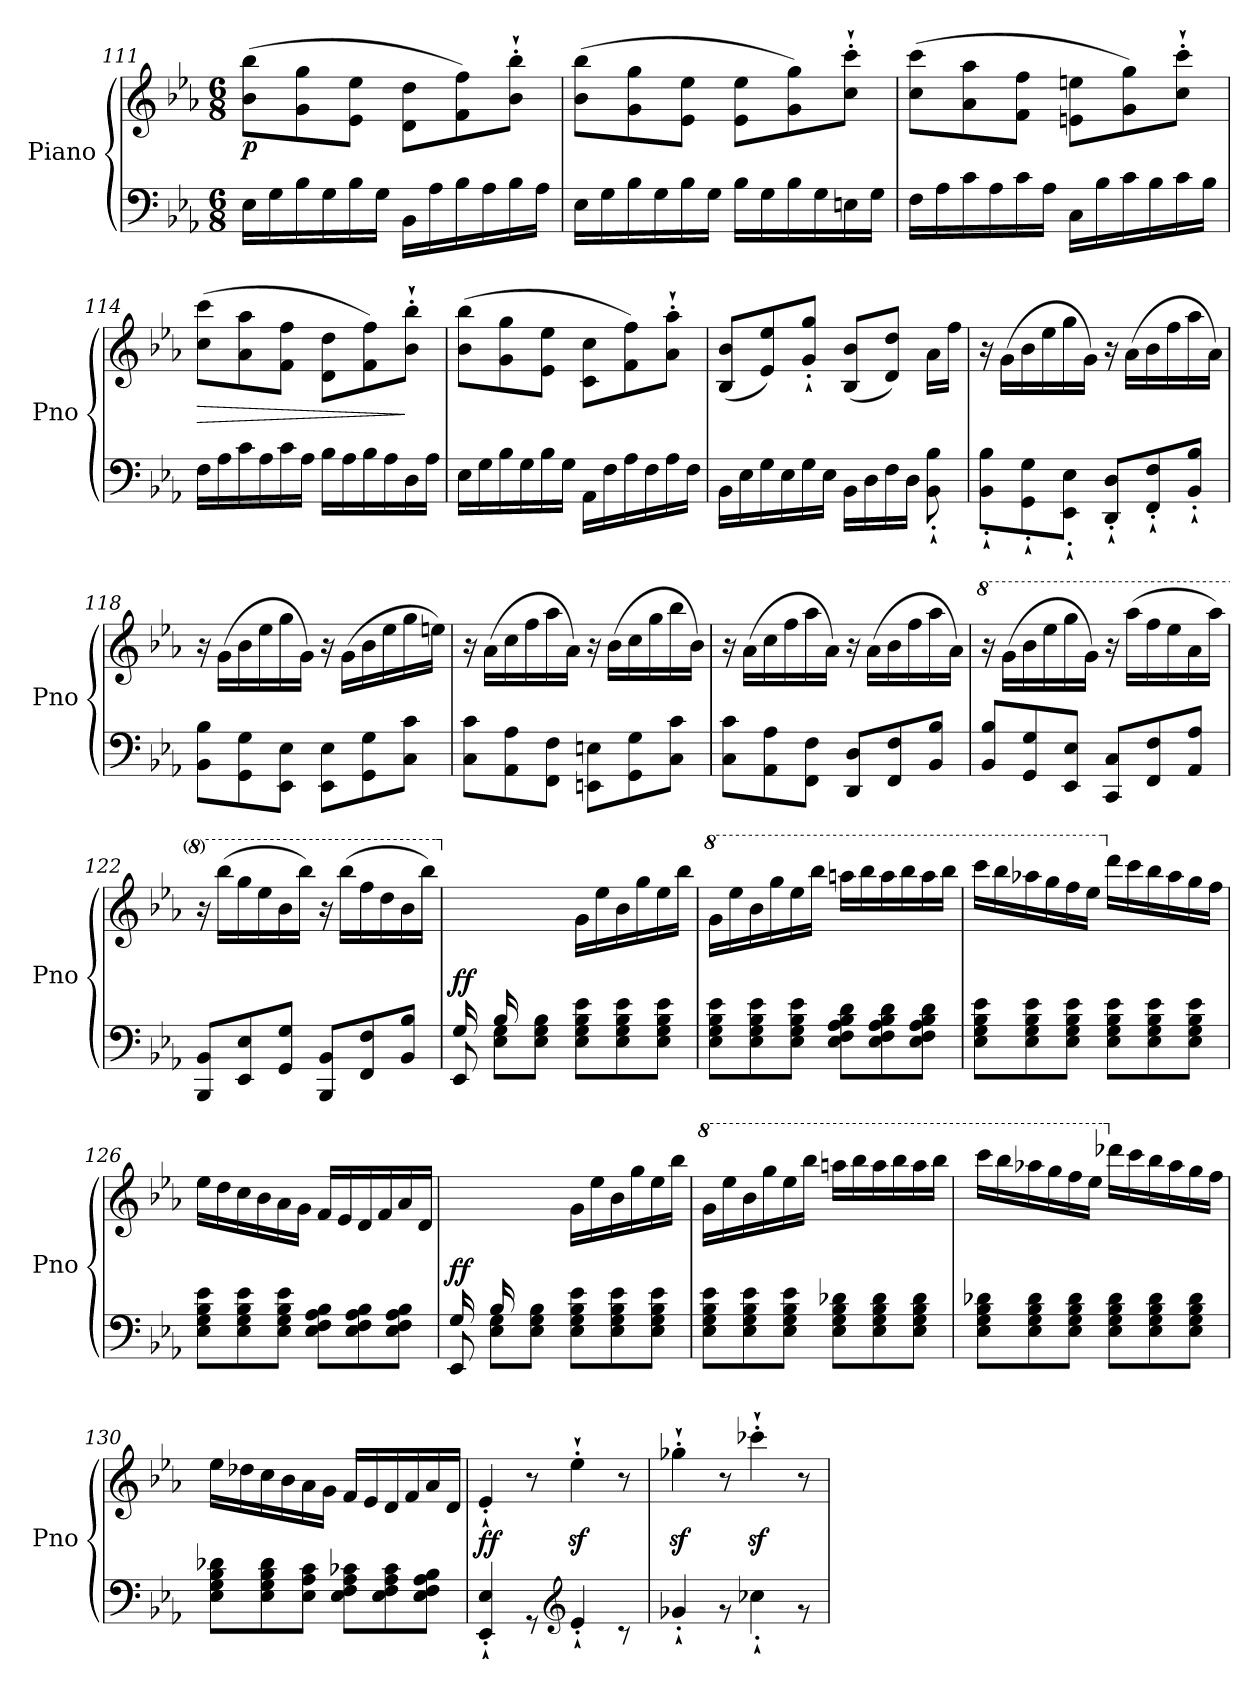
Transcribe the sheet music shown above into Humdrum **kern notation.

**kern	**kern	**dynam
*part1	*part1	*part1
*staff2	*staff1	*staff1/2
*I"Piano	*	*
*I'Pno	*	*
!!LO:LB:g=z
*clefF4	*clefG2	*
*k[b-e-a-]	*k[b-e-a-]	*
*M6/8	*M6/8	*
=111	=111	=111
*^	*	*
!	!	!	!LO:DY:b
2.ryy	16E-\LL	(8b-\ 8bb-\L	p
.	16G\	.	.
.	16B-\	8g\ 8gg\	.
.	16G\	.	.
.	16B-\	8e-\ 8ee-\J	.
.	16G\JJ	.	.
.	16BB-\LL	8d\ 8dd\L	.
.	16A-\	.	.
.	16B-\	8f\ 8ff\)	.
.	16A-\	.	.
.	16B-\	8b-\'` 8bb-\'`J	.
.	16A-\JJ	.	.
=112	=112	=112	=112
2.ryy	16E-\LL	(8b-\ 8bb-\L	.
.	16G\	.	.
.	16B-\	8g\ 8gg\	.
.	16G\	.	.
.	16B-\	8e-\ 8ee-\J	.
.	16G\JJ	.	.
.	16B-\LL	8e-\ 8ee-\L	.
.	16G\	.	.
.	16B-\	8g\ 8gg\)	.
.	16G\	.	.
.	16En\	8cc\'` 8ccc\'`J	.
.	16G\JJ	.	.
=113	=113	=113	=113
2.ryy	16F\LL	(8cc\ 8ccc\L	.
.	16A-\	.	.
.	16c\	8a-\ 8aa-\	.
.	16A-\	.	.
.	16c\	8f\ 8ff\J	.
.	16A-\JJ	.	.
.	16C\LL	8en\ 8een\L	.
.	16B-\	.	.
.	16c\	8g\ 8gg\)	.
.	16B-\	.	.
.	16c\	8cc\'` 8ccc\'`J	.
.	16B-\JJ	.	.
=114	=114	=114	=114
!	!	!	!LO:HP:b
2.ryy	16F\LL	(8cc\ 8ccc\L	>
.	16A-\	.	.
.	16c\	8a-\ 8aa-\	.
.	16A-\	.	.
.	16c\	8f\ 8ff\J	.
.	16A-\JJ	.	.
.	16B-\LL	8d\ 8dd\L	.
.	16A-\	.	.
.	16B-\	8f\ 8ff\)	.
.	16A-\	.	.
.	16D\	8b-\'` 8bb-\'`J	]
.	16A-\JJ	.	.
!!LO:LB:g=z
=115	=115	=115	=115
2.ryy	16E-\LL	(8b-\ 8bb-\L	.
.	16G\	.	.
.	16B-\	8g\ 8gg\	.
.	16G\	.	.
.	16B-\	8e-\ 8ee-\J	.
.	16G\JJ	.	.
.	16AA-\LL	8c\ 8cc\L	.
.	16F\	.	.
.	16A-\	8f\ 8ff\)	.
.	16F\	.	.
.	16A-\	8a-\'` 8aa-\'`J	.
.	16F\JJ	.	.
=116	=116	=116	=116
2.ryy	16BB-\LL	(8B-/ 8b-/L	.
.	16E-\	.	.
.	16G\	8e-/ 8ee-/)	.
.	16E-\	.	.
.	16G\	8g/'` 8gg/'`J	.
.	16E-\JJ	.	.
.	16BB-\LL	(8B-/ 8b-/L	.
.	16D\	.	.
.	16F\	8d/ 8dd/J)	.
.	16D\JJ	.	.
.	8BB-\'` 8B-\'`	16a-\LL	.
.	.	16ff\JJ	.
=117	=117	=117	=117
2.ryy	8BB-\'` 8B-\'`L	16r	.
!	!	!	!LO:DY:b
.	.	(16g\LL	other-dynamics
.	8GG\'` 8G\'`	16b-\	.
.	.	16ee-\	.
.	8EE-\'` 8E-\'`J	16gg\	.
.	.	16g\JJ)	.
.	8DD/'` 8D/'`L	16r	.
.	.	(16a-\LL	.
.	8FF/'` 8F/'`	16b-\	.
.	.	16ff\	.
.	8BB-/'` 8B-/'`J	16aa-\	.
.	.	16a-\JJ)	.
!!LO:LB:g=z
=118	=118	=118	=118
2.ryy	8BB-\ 8B-\L	16r	.
.	.	(16g\LL	.
.	8GG\ 8G\	16b-\	.
.	.	16ee-\	.
.	8EE-\ 8E-\J	16gg\	.
.	.	16g\JJ)	.
.	8EE-\ 8E-\L	16r	.
.	.	(16g\LL	.
.	8GG\ 8G\	16b-\	.
.	.	16ee-\	.
.	8C\ 8c\J	16gg\	.
.	.	16een\JJ)	.
=119	=119	=119	=119
2.ryy	8C\ 8c\L	16r	.
.	.	(16a-\LL	.
.	8AA-\ 8A-\	16cc\	.
.	.	16ff\	.
.	8FF\ 8F\J	16aa-\	.
.	.	16a-\JJ)	.
.	8EEn\ 8En\L	16r	.
.	.	(16b-\LL	.
.	8GG\ 8G\	16cc\	.
.	.	16gg\	.
.	8C\ 8c\J	16bb-\	.
.	.	16b-\JJ)	.
=120	=120	=120	=120
2.ryy	8C\ 8c\L	16r	.
.	.	(16a-\LL	.
.	8AA-\ 8A-\	16cc\	.
.	.	16ff\	.
.	8FF\ 8F\J	16aa-\	.
.	.	16a-\JJ)	.
.	8DD/ 8D/L	16r	.
.	.	(16a-\LL	.
.	8FF/ 8F/	16b-\	.
.	.	16ff\	.
.	8BB-/ 8B-/J	16aa-\	.
.	.	16a-\JJ)	.
!!LO:LB:g=z
=121	=121	=121	=121
*	*	*8va	*
2.ryy	8BB-/ 8B-/L	16r	.
.	.	(16gg\LL	.
.	8GG/ 8G/	16bb-\	.
.	.	16eee-\	.
.	8EE-/ 8E-/J	16ggg\	.
.	.	16gg\JJ)	.
.	8CC/ 8C/L	16r	.
.	.	(16aaa-\LL	.
.	8FF/ 8F/	16fff\	.
.	.	16eee-\	.
.	8AA-/ 8A-/J	16aa-\	.
.	.	16aaa-\JJ)	.
=122	=122	=122	=122
2.ryy	8BBB-/ 8BB-/L	16r	.
.	.	(16bbb-\LL	.
.	8EE-/ 8E-/	16ggg\	.
.	.	16eee-\	.
.	8GG/ 8G/J	16bb-\	.
.	.	16bbb-\JJ)	.
.	8BBB-/ 8BB-/L	16r	.
.	.	(16bbb-\LL	.
.	8FF/ 8F/	16fff\	.
.	.	16ddd\	.
.	8BB-/ 8B-/J	16bb-\	.
.	.	16bbb-\JJ)	.
=123	=123	=123	=123
*	*^	*	*
*	*	*	*X8va	*
!	!	!	!	!LO:DY:b
16G/LL	2.ryy	8EE-/	16ryy	ff
16ryy	.	.	16e-\	.
16B-/	.	8E-\ 8G\L	16ryy	.
2ryy	.	.	16g\	.
.	.	8E-\ 8G\ 8B-\J	16e-\	.
.	.	.	16b-\JJ	.
.	.	8E-\ 8G\ 8B-\ 8e-\L	16g\LL	.
.	.	.	16ee-\	.
.	.	8E-\ 8G\ 8B-\ 8e-\	16b-\	.
.	.	.	16gg\	.
.	.	8E-\ 8G\ 8B-\ 8e-\J	16ee-\	.
16ryy	.	.	16bb-\JJ	.
*	*v	*v	*	*
!!LO:LB:g=z
=124	=124	=124	=124
*	*	*8va	*
2.ryy	8E-\ 8G\ 8B-\ 8e-\L	16gg\LL	.
.	.	16eee-\	.
.	8E-\ 8G\ 8B-\ 8e-\	16bb-\	.
.	.	16ggg\	.
.	8E-\ 8G\ 8B-\ 8e-\J	16eee-\	.
.	.	16bbb-\JJ	.
.	8E-\ 8F\ 8A-\ 8B-\ 8d\L	16aaan\LL	.
.	.	16bbb-\	.
.	8E-\ 8F\ 8A-\ 8B-\ 8d\	16aaa\	.
.	.	16bbb-\	.
.	8E-\ 8F\ 8A-\ 8B-\ 8d\J	16aaa\	.
.	.	16bbb-\JJ	.
=125	=125	=125	=125
2.ryy	8E-\ 8G\ 8B-\ 8e-\L	16cccc\LL	.
.	.	16bbb-\	.
.	8E-\ 8G\ 8B-\ 8e-\	16aaa-X\	.
.	.	16ggg\	.
.	8E-\ 8G\ 8B-\ 8e-\J	16fff\	.
.	.	16eee-\JJ	.
*	*	*X8va	*
.	8E-\ 8G\ 8B-\ 8e-\L	16ddd\LL	.
.	.	16ccc\	.
.	8E-\ 8G\ 8B-\ 8e-\	16bb-\	.
.	.	16aa-\	.
.	8E-\ 8G\ 8B-\ 8e-\J	16gg\	.
.	.	16ff\JJ	.
=126	=126	=126	=126
2.ryy	8E-\ 8G\ 8B-\ 8e-\L	16ee-\LL	.
.	.	16dd\	.
.	8E-\ 8G\ 8B-\ 8e-\	16cc\	.
.	.	16b-\	.
.	8E-\ 8G\ 8B-\ 8e-\J	16a-\	.
.	.	16g\JJ	.
.	8E-\ 8F\ 8A-\ 8B-\L	16f/LL	.
.	.	16e-/	.
.	8E-\ 8F\ 8A-\ 8B-\	16d/	.
.	.	16f/	.
.	8E-\ 8F\ 8A-\ 8B-\J	16a-/	.
.	.	16d/JJ	.
!!LO:PB:g=z
=127	=127	=127	=127
*	*^	*	*
!	!	!	!	!LO:DY:b
16G/LL	2.ryy	8EE-/	16ryy	ff
16ryy	.	.	16e-\	.
16B-/	.	8E-\ 8G\L	16ryy	.
2ryy	.	.	16g\	.
.	.	8E-\ 8G\ 8B-\J	16e-\	.
.	.	.	16b-\JJ	.
.	.	8E-\ 8G\ 8B-\ 8e-\L	16g\LL	.
.	.	.	16ee-\	.
.	.	8E-\ 8G\ 8B-\ 8e-\	16b-\	.
.	.	.	16gg\	.
.	.	8E-\ 8G\ 8B-\ 8e-\J	16ee-\	.
16ryy	.	.	16bb-\JJ	.
*	*v	*v	*	*
!!LO:LB:g=z
=128	=128	=128	=128
*	*	*8va	*
2.ryy	8E-\ 8G\ 8B-\ 8e-\L	16gg\LL	.
.	.	16eee-\	.
.	8E-\ 8G\ 8B-\ 8e-\	16bb-\	.
.	.	16ggg\	.
.	8E-\ 8G\ 8B-\ 8e-\J	16eee-\	.
.	.	16bbb-\JJ	.
.	8E-\ 8G\ 8B-\ 8d-X\L	16aaan\LL	.
.	.	16bbb-\	.
.	8E-\ 8G\ 8B-\ 8d-\	16aaa\	.
.	.	16bbb-\	.
.	8E-\ 8G\ 8B-\ 8d-\J	16aaa\	.
.	.	16bbb-\JJ	.
=129	=129	=129	=129
2.ryy	8E-\ 8G\ 8B-\ 8d-X\L	16cccc\LL	.
.	.	16bbb-\	.
.	8E-\ 8G\ 8B-\ 8d-\	16aaa-X\	.
.	.	16ggg\	.
.	8E-\ 8G\ 8B-\ 8d-\J	16fff\	.
.	.	16eee-\JJ	.
*	*	*X8va	*
.	8E-\ 8G\ 8B-\ 8d-\L	16ddd-X\LL	.
.	.	16ccc\	.
.	8E-\ 8G\ 8B-\ 8d-\	16bb-\	.
.	.	16aa-\	.
.	8E-\ 8G\ 8B-\ 8d-\J	16gg\	.
.	.	16ff\JJ	.
=130	=130	=130	=130
2.ryy	8E-\ 8G\ 8B-\ 8d-X\L	16ee-\LL	.
.	.	16dd-X\	.
.	8E-\ 8G\ 8B-\ 8d-\	16cc\	.
.	.	16b-\	.
.	8E-\ 8A-\ 8c\J	16a-\	.
.	.	16g\JJ	.
.	8E-\ 8F\ 8A-\ 8c-X\L	16f/LL	.
.	.	16e-/	.
.	8E-\ 8F\ 8A-\ 8c-\	16d/	.
.	.	16f/	.
.	8E-\ 8F\ 8A-\ 8B-\J	16a-/	.
.	.	16d/JJ	.
=131	=131	=131	=131
!	!	!	!LO:DY:b
2.ryy	4EE-/'` 4E-/'`	4e-'`/	ff
.	8r	8r	.
*clefG2	*	*	*
.	4e-'`/	4ee-z<'`\	.
.	8r	8r	.
!!LO:LB:g=z
=132	=132	=132	=132
2.ryy	4g-X'`/	4gg-Xz<'`\	.
.	8r	8r	.
.	4cc-X'`\	4ccc-Xz<'`\	.
.	8r	8r	.
*v	*v	*	*
=	=	=
*-	*-	*-
